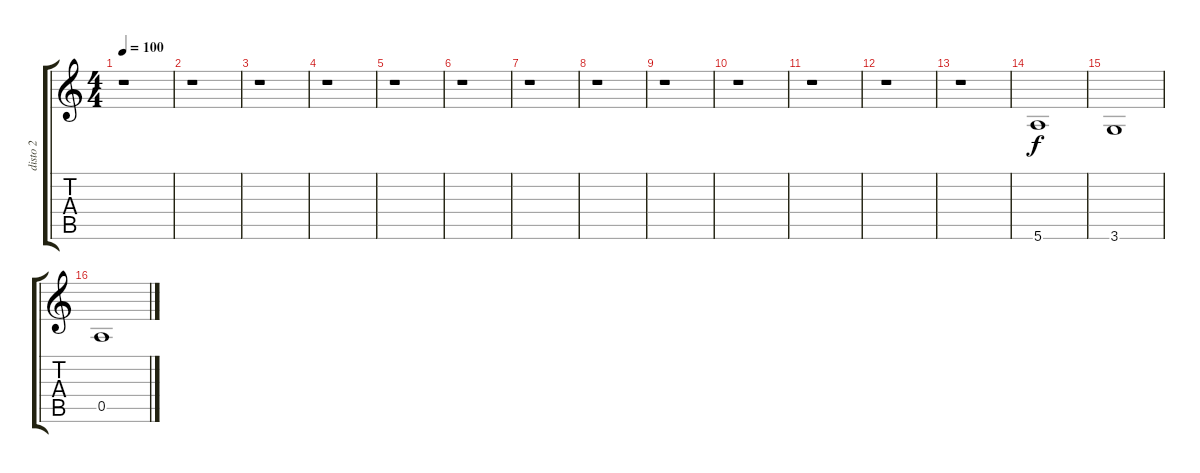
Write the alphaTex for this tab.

\track ("disto 2" "disto 2") {instrument distortionguitar}
\staff {score tabs}
\tuning (E4 B3 G3 D3 A2 E2) {hide}
\ts (4 4)
\tempo 100
\clef g2
\ks c
r.1{dy f instrument distortionguitar} |
r.1 |
r.1 |
r.1 |
r.1 |
r.1 |
r.1 |
r.1 |
r.1 |
r.1 |
r.1 |
r.1 |
r.1 |
5.6.1 |
3.6.1 |
0.5.1
